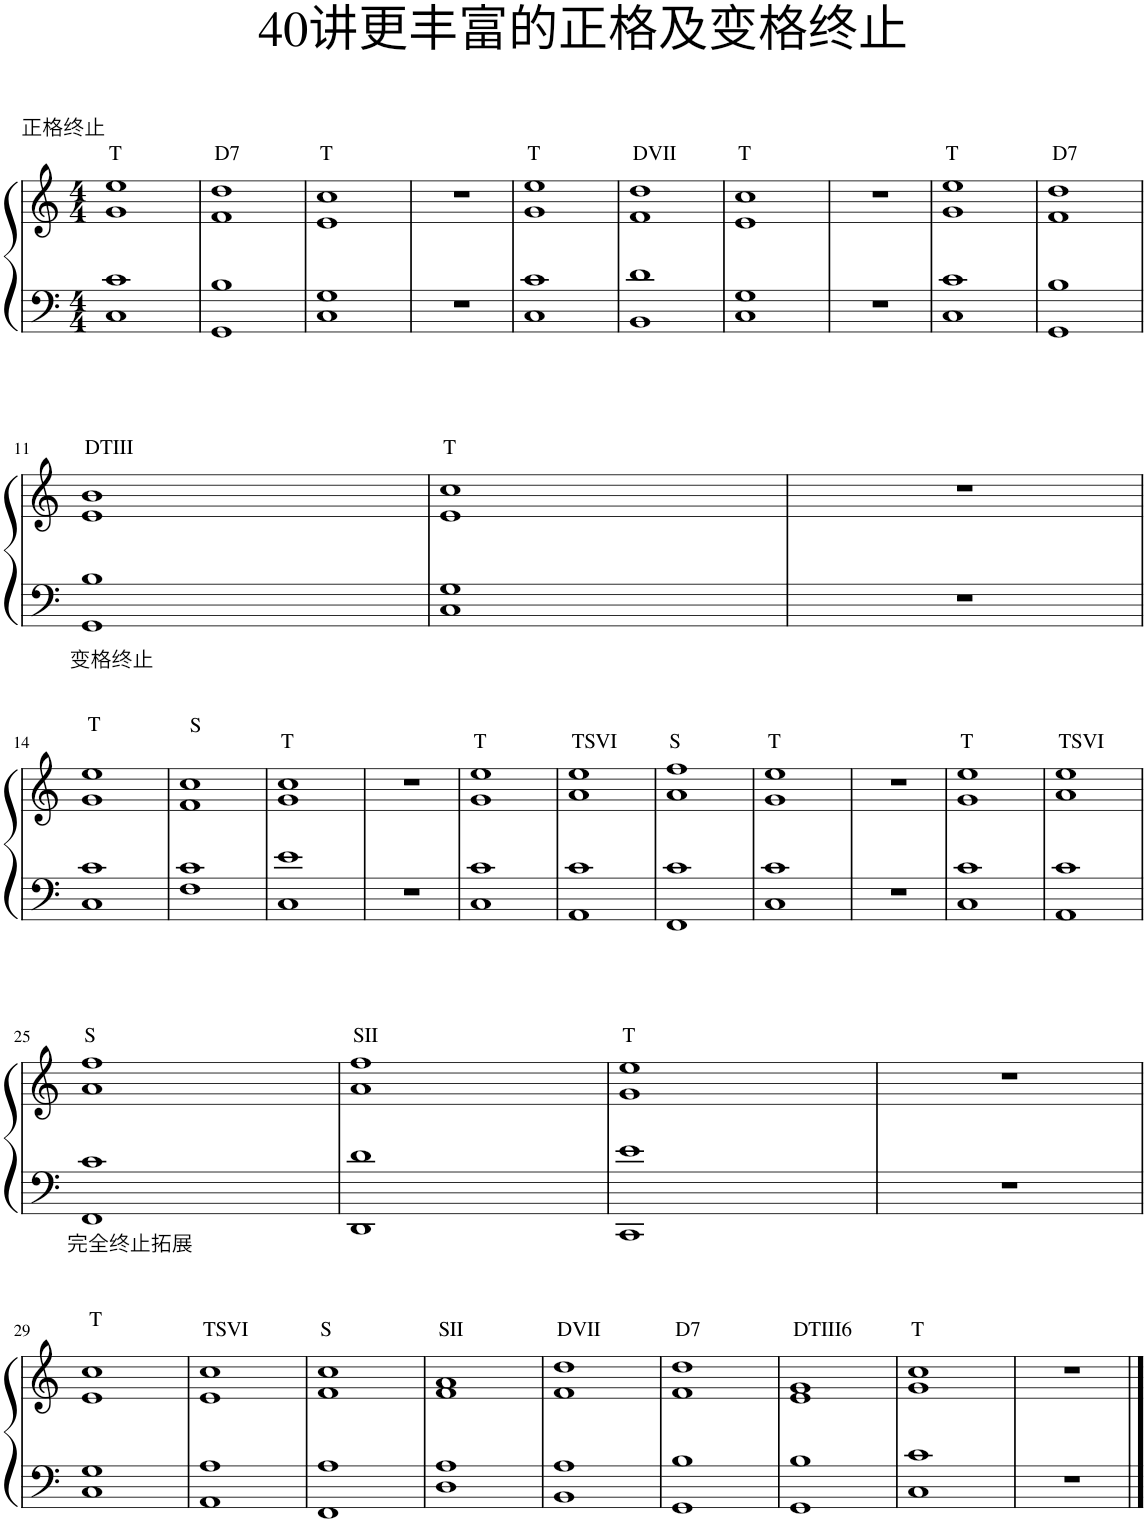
**kern	**kern
*part1	*part1
*staff2	*staff1
*I"钢琴	*
*clefF4	*clefG2
*k[]	*k[]
*M4/4	*M4/4
=1	=1
!	!LO:TX:a:t=T
!	!LO:TX:a:t=正格终止
1C 1c	1g 1ee
=2	=2
!	!LO:TX:a:t=D7
1GG 1B	1f 1dd
=3	=3
!	!LO:TX:a:t=T
1C 1G	1e 1cc
=4	=4
1r	1r
=5	=5
!	!LO:TX:a:t=T
1C 1c	1g 1ee
=6	=6
!	!LO:TX:a:t=DVII
1BB 1d	1f 1dd
=7	=7
!	!LO:TX:a:t=T
1C 1G	1e 1cc
=8	=8
1r	1r
=9	=9
!	!LO:TX:a:t=T
1C 1c	1g 1ee
=10	=10
!	!LO:TX:a:t=D7
1GG 1B	1f 1dd
!!LO:LB:g=z
=11	=11
!	!LO:TX:a:t=DTIII
1GG 1B	1e 1b
=12	=12
!	!LO:TX:a:t=T
1C 1G	1e 1cc
=13	=13
1r	1r
!!LO:LB:g=z
=14	=14
!	!LO:TX:a:t=变格终止
!	!LO:TX:a:t=T
1C 1c	1g 1ee
=15	=15
!	!LO:TX:a:t=S
1F 1c	1f 1cc
=16	=16
!	!LO:TX:a:t=T
1C 1e	1g 1cc
=17	=17
1r	1r
=18	=18
!	!LO:TX:a:t=T
1C 1c	1g 1ee
=19	=19
!	!LO:TX:a:t=TSVI
1AA 1c	1a 1ee
=20	=20
!	!LO:TX:a:t=S
1FF 1c	1a 1ff
=21	=21
!	!LO:TX:a:t=T
1C 1c	1g 1ee
=22	=22
1r	1r
=23	=23
!	!LO:TX:a:t=T
1C 1c	1g 1ee
=24	=24
!	!LO:TX:a:t=TSVI
1AA 1c	1a 1ee
!!LO:LB:g=z
=25	=25
!	!LO:TX:a:t=S
1FF 1c	1a 1ff
=26	=26
!	!LO:TX:a:t=SII
1DD 1d	1a 1ff
=27	=27
!	!LO:TX:a:t=T
1CC 1e	1g 1ee
=28	=28
1r	1r
!!LO:LB:g=z
=29	=29
!	!LO:TX:a:t=完全终止拓展
!	!LO:TX:a:t=T
1C 1G	1e 1cc
=30	=30
!	!LO:TX:a:t=TSVI
1AA 1A	1e 1cc
=31	=31
!	!LO:TX:a:t=S
1FF 1A	1f 1cc
=32	=32
!	!LO:TX:a:t=SII
1D 1A	1f 1a
=33	=33
!	!LO:TX:a:t=DVII
1BB 1A	1f 1dd
=34	=34
!	!LO:TX:a:t=D7
1GG 1B	1f 1dd
=35	=35
!	!LO:TX:a:t=DTIII6
1GG 1B	1e 1g
=36	=36
!	!LO:TX:a:t=T
1C 1c	1g 1cc
=37	=37
1r	1r
==	==
*-	*-
